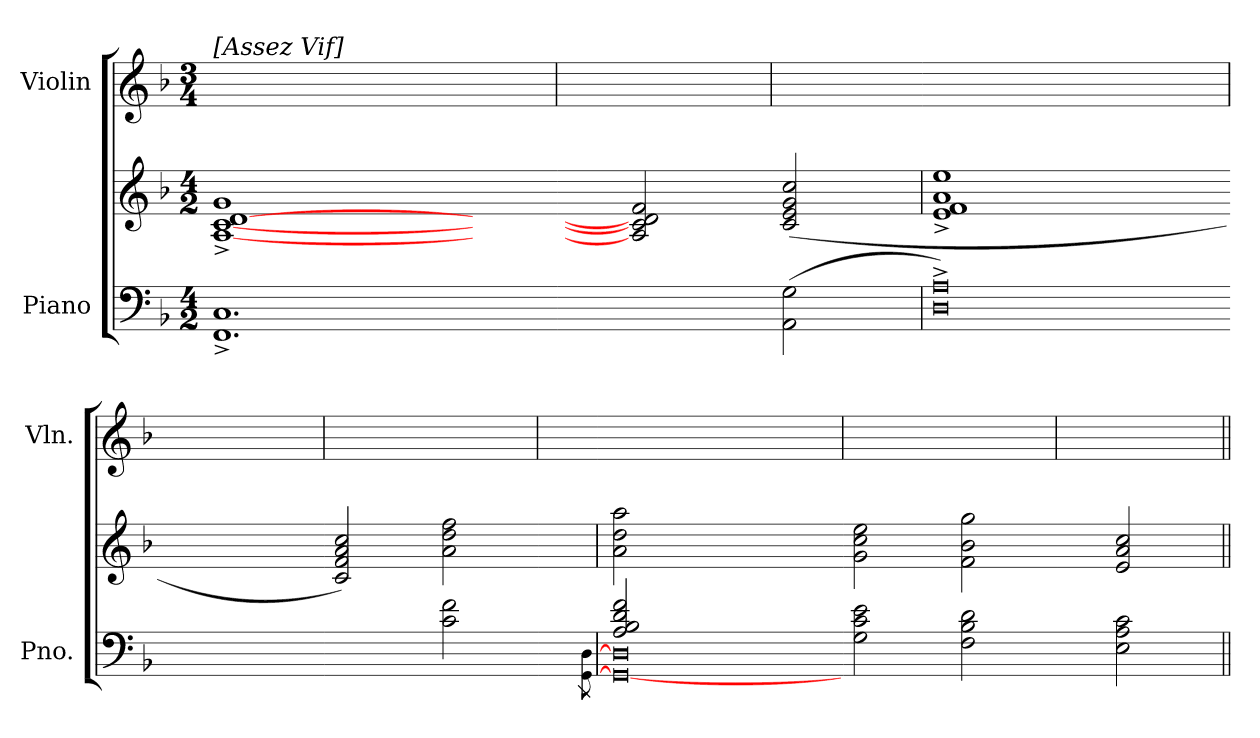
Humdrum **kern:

**kern	**kern	**kern
*part2	*part2	*part1
*staff3	*staff2	*staff1
*I"Piano	*	*I"Violin
*I'Pno.	*	*I'Vln.
*clefF4	*clefG2	*clefG2
*k[b-]	*k[b-]	*k[b-]
*F:	*F:	*F:
*M4/2	*M4/2	*M3/4
=	=	=
!	!	!LO:TX:a:B:t=[Assez Vif]
1.FFi^ 1.C^	[1A^> [1c^> [1d^> 1g^>	8ryy
.	.	8ryy
.	.	8ryy
.	.	8ryy
.	.	8ryy
.	.	8ryy
.	.	2.ryy
.	2ryy	.
=-	=-	=
2.ryy	4ryy	8ryy
.	.	8ryy
.	2A] 2c] 2d] 2fi	8ryy
.	.	8ryy
.	.	8ryy
.	.	8ryy
=-	=-	=
(2AA 2G	(>2c 2e 2g 2cc	8ryy
.	.	8ryy
.	.	8ryy
.	.	8ryy
=	=	=-
0D^> 0A^>)	1e^> 1f^> 1a^> 1ee^>	8ryy
.	.	8ryy
.	.	1..ryy
.	1ryy	.
=-	=-	=
2.ryy	2.ryy	8ryy
.	.	8ryy
.	.	8ryy
.	.	8ryy
.	.	8ryy
.	.	8ryy
=-	=-	=
2ryy	2c 2f 2a 2cc)	8ryy
.	.	8ryy
.	.	8ryy
.	.	8ryy
2c 2fj	2a 2dd 2ffj	8ryy
.	.	8ryy
.	.	4ryy
=-	=-	=
4ryy	4ryy	8ryy
.	.	8ryy
8qGG\ 8qD\	.	.
=	=	=-
*^	*	*
2A 2B- 2d 2f	0GG_ 0D]	2a 2dd 2aa	8ryy
.	.	.	8ryy
.	.	.	8ryy
.	.	.	8ryy
1.ryy	.	1.ryy	1.ryy
*v	*v	*	*
=-	=-	=
2G 2c 2e	2g 2cc 2ee	8ryy
.	.	8ryy
.	.	8ryy
.	.	8ryy
2F 2B- 2d	2f 2b- 2gg	8ryy
.	.	8ryy
.	.	4ryy
=-	=-	=
4ryy	4ryy	8ryy
.	.	8ryy
2E 2A 2c	2e 2a 2cc	8ryy
.	.	8ryy
.	.	8ryy
.	.	8ryy
=||	=||	=||
*-	*-	*-
